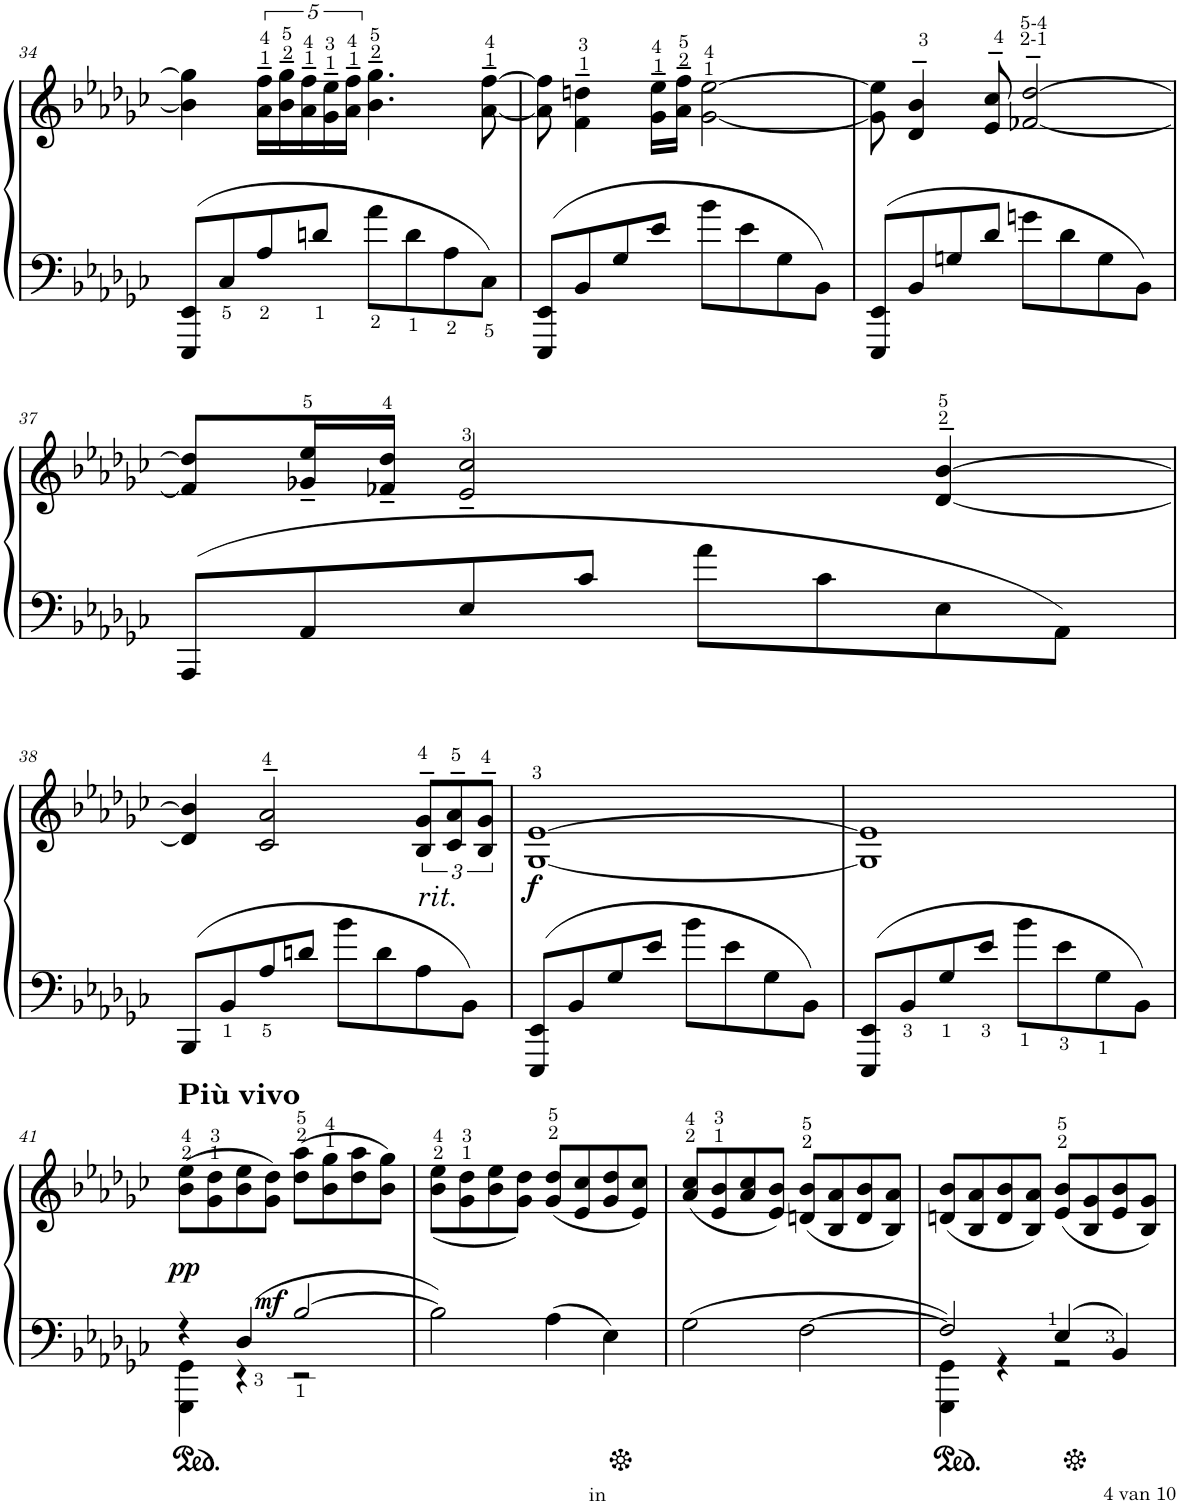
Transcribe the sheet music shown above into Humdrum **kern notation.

**kern	**kern	**dynam
*part1	*part1	*part1
*staff2	*staff1	*staff1/2
*I"Piano	*	*
*I'Pno.	*	*
!!LO:PB:g=z
*clefF4	*clefG2	*
*k[b-e-a-d-g-c-]	*k[b-e-a-d-g-c-]	*
*M4/4	*M4/4	*
*met(c)	*met(c)	*
=34	=34	=34
8EEE-/ 8EE-/L	4b-\] 4gg-\]	.
8C-/	.	.
8A-/	20a-\~ 20ff\~LL	.
.	20b-\~ 20gg-\~	.
.	20a-\~ 20ff\~	.
8dn/J	.	.
.	20g-\~ 20ee-\~	.
.	20a-\~ 20ff\~JJ	.
8a-\L	4.b-\~ 4.gg-\~	.
8d\	.	.
8A-\	.	.
8C-\J	[8a-\~ [8ff\~	.
=35	=35	=35
8EEE-/ 8EE-/L	8a-\] 8ff\]	.
8BB-/	4f\~ 4ddn\~	.
8G-/	.	.
8e-/J	16g-\~ 16ee-\~LL	.
.	16a-\~ 16ff\~JJ	.
8b-\L	[2g-\ [2ee-\	.
8e-\	.	.
8G-\	.	.
8BB-\J	.	.
=36	=36	=36
8EEE-/ 8EE-/L	8g-\] 8ee-\]	.
8BB-/	4d-/~> 4b-/~>	.
8Gn/	.	.
8d-/J	8e-/~> 8cc-/~>	.
8gn\L	[2f-X/~> [2dd-/~>	.
8d-\	.	.
8G\	.	.
8BB-\J	.	.
!!LO:LB:g=z
=37	=37	=37
8AAA-/L	8f-/] 8dd-/]L	.
8AA-/	16g-X/~ 16ee-/~L	.
.	16f-X/~ 16dd-/~JJ	.
8E-/	2e-/~ 2cc-/~	.
8c-/J	.	.
8a-\L	.	.
8c-\	.	.
8E-\	[4d-/~> [4b-/~>	.
8AA-\J	.	.
!!LO:LB:g=z
=38	=38	=38
8BBB-/L	4d-/] 4b-/]	.
8BB-/	.	.
8A-/	2c-/~> 2a-/~>	.
8dn/J	.	.
8b-\L	.	.
8d\	.	.
!	!LO:TX:b:i:t=rit.	!
8A-\	12B-/~> 12g-/~>L	.
.	12c-/~> 12a-/~>	.
8BB-\J	.	.
.	12B-/~> 12g-/~>J	.
=39	=39	=39
!	!	!LO:DY:b
8EEE-/ 8EE-/L	[1G- [1e-	f
8BB-/	.	.
8G-/	.	.
8e-/J	.	.
8b-\L	.	.
8e-\	.	.
8G-\	.	.
8BB-\J	.	.
=40	=40	=40
8EEE-/ 8EE-/L	1G-] 1e-]	.
8BB-/	.	.
8G-/	.	.
8e-/J	.	.
8b-\L	.	.
8e-\	.	.
8G-\	.	.
8BB-\J	.	.
!!LO:LB:g=z
=41	=41	=41
*^	*	*
!	!	!LO:TX:a:B:t=Più vivo	!
!	!	!	!LO:DY:b
4r	4GGG-\ 4GG-\	(8b-\ 8ee-\L	pp
.	.	8g-\ 8dd-\	.
4D-/	4r	8b-\ 8ee-\	.
.	.	8g-\ 8dd-\J)	.
!	!	!	!LO:DY:a=2
[2B-/	2r	(8dd-\ 8aa-\L	mf
.	.	8b-\ 8gg-\	.
.	.	8dd-\ 8aa-\	.
.	.	8b-\ 8gg-\J)	.
*v	*v	*	*
=42	=42	=42
2B-\]	(<8b-\ 8ee-\L	.
.	8g-\ 8dd-\	.
.	8b-\ 8ee-\	.
.	8g-\ 8dd-\J)	.
4A-\	(8g-/ 8dd-/L	.
.	8e-/ 8cc-/	.
4E-\	8g-/ 8dd-/	.
.	8e-/ 8cc-/J)	.
=43	=43	=43
2G-\	(8a-/ 8cc-/L	.
.	8e-/ 8b-/	.
.	8a-/ 8cc-/	.
.	8e-/ 8b-/J)	.
[2F\	(8dn/ 8b-/L	.
.	8B-/ 8a-/	.
.	8d/ 8b-/	.
.	8B-/ 8a-/J)	.
=44	=44	=44
*^	*	*
2F/]	4GGG-\ 4GG-\	(8dn/ 8b-/L	.
.	.	8B-/ 8a-/	.
.	4r	8d/ 8b-/	.
.	.	8B-/ 8a-/J)	.
4E-/	2r	(8e-/ 8b-/L	.
.	.	8B-/ 8g-/	.
4BB-/	.	8e-/ 8b-/	.
.	.	8B-/ 8g-/J)	.
*v	*v	*	*
=	=	=
*-	*-	*-
